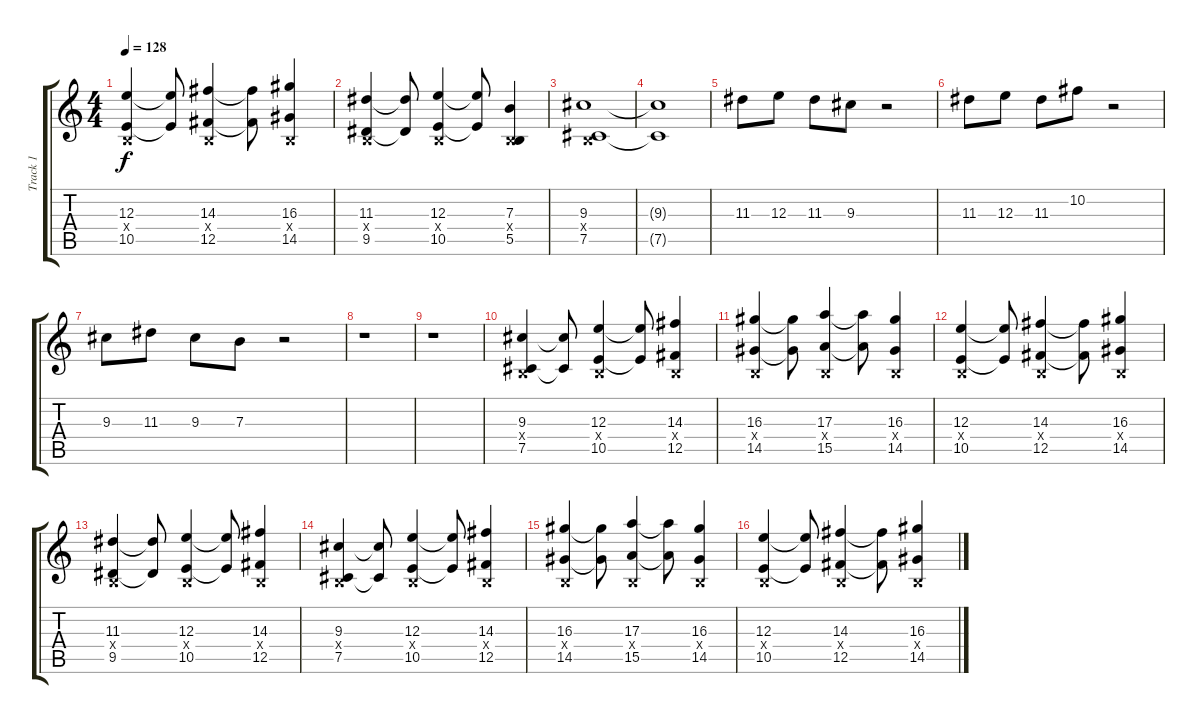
\track ("Track 1" "Track 1") {instrument distortionguitar}
\staff {score tabs}
\tuning (Db4 Ab3 E3 B2 Gb2 B1) {hide}
\ts (4 4)
\tempo 128
\clef g2
\ks c
(12.3 0.4{x} 10.5).4{dy f} (12.3{t} 10.5{t}).8 (14.3 0.4{x} 12.5).4 (14.3{t} 12.5{t}).8 (16.3 0.4{x} 14.5).4 |
(11.3 0.4{x} 9.5).4 (11.3{t} 9.5{t}).8 (12.3 0.4{x} 10.5).4 (12.3{t} 10.5{t}).8 (7.3 0.4{x} 5.5).4 |
(9.3 0.4{x} 7.5).1 |
(9.3{t} 7.5{t}).1 |
11.3.8 12.3.8 11.3.8 9.3.8 r.2 |
11.3.8 12.3.8 11.3.8 10.2.8 r.2 |
9.3.8 11.3.8 9.3.8 7.3.8 r.2 |
r.1 |
r.1 |
(9.3 0.4{x} 7.5).4 (9.3{t} 7.5{t}).8 (12.3 0.4{x} 10.5).4 (12.3{t} 10.5{t}).8 (14.3 0.4{x} 12.5).4 |
(16.3 0.4{x} 14.5).4 (16.3{t} 14.5{t}).8 (17.3 0.4{x} 15.5).4 (17.3{t} 15.5{t}).8 (16.3 0.4{x} 14.5).4 |
(12.3 0.4{x} 10.5).4 (12.3{t} 10.5{t}).8 (14.3 0.4{x} 12.5).4 (14.3{t} 12.5{t}).8 (16.3 0.4{x} 14.5).4 |
(11.3 0.4{x} 9.5).4 (11.3{t} 9.5{t}).8 (12.3 0.4{x} 10.5).4 (12.3{t} 10.5{t}).8 (14.3 0.4{x} 12.5).4 |
(9.3 0.4{x} 7.5).4 (9.3{t} 7.5{t}).8 (12.3 0.4{x} 10.5).4 (12.3{t} 10.5{t}).8 (14.3 0.4{x} 12.5).4 |
(16.3 0.4{x} 14.5).4 (16.3{t} 14.5{t}).8 (17.3 0.4{x} 15.5).4 (17.3{t} 15.5{t}).8 (16.3 0.4{x} 14.5).4 |
(12.3 0.4{x} 10.5).4 (12.3{t} 10.5{t}).8 (14.3 0.4{x} 12.5).4 (14.3{t} 12.5{t}).8 (16.3 0.4{x} 14.5).4
